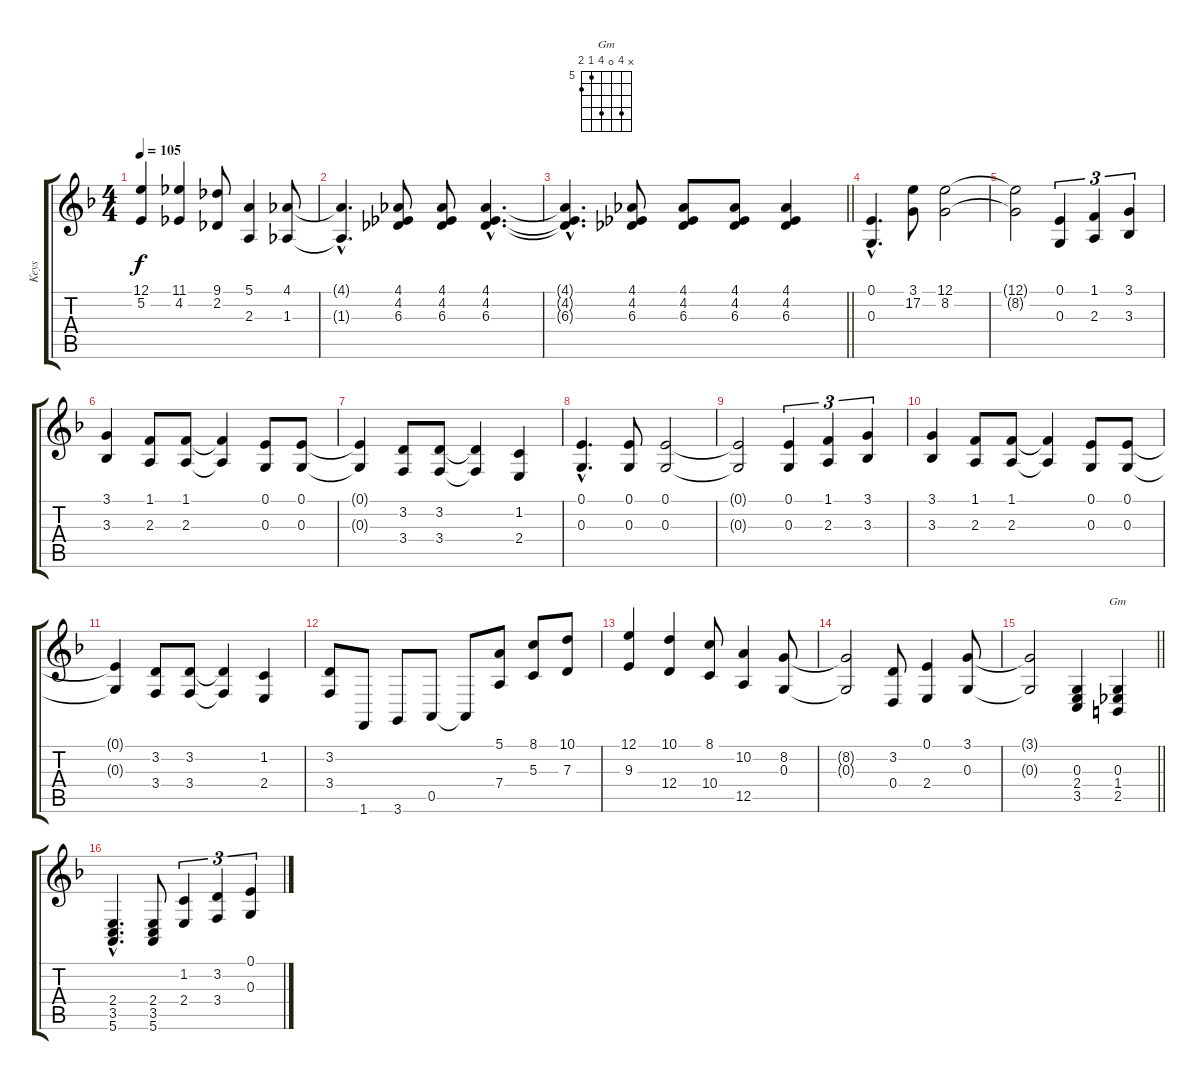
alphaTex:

\track ("Keys" "Keys") {instrument brightacousticpiano}
\staff {score tabs}
\tuning (E4 B3 G3 D3 A2 E2) {hide}
\chord ("Gm" x 8 0 8 5 6) {firstfret 5}
\ts (4 4)
\tempo 105
\clef g2
\ks f
(12.1 5.2).4{dy f} (11.1 4.2).4 (9.1 2.2).8 (5.1 2.3).4 (4.1 1.3).8 |
(4.1{hac t} 1.3{hac t}).4{d} (4.1 4.2 6.3).8 (4.1 4.2 6.3).8 (4.1{hac} 4.2{hac} 6.3{hac}).4{d} |
\barLineRight lightlight
(4.1{hac t} 4.2{hac t} 6.3{hac t}).4{d} (4.1 4.2 6.3).8 (4.1 4.2 6.3).8 (4.1 4.2 6.3).8 (4.1 4.2 6.3).4 |
(0.1{hac} 0.3{hac}).4{d} (3.1 17.2).8 (12.1 8.2).2 |
(12.1{t} 8.2{t}).2 (0.1 0.3).4{tu (3 2)} (1.1 2.3).4{tu (3 2)} (3.1 3.3).4{tu (3 2)} |
(3.1 3.3).4 (1.1 2.3).8 (1.1 2.3).8 (1.1{t} 2.3{t}).4 (0.1 0.3).8 (0.1 0.3).8 |
(0.1{t} 0.3{t}).4 (3.2 3.4).8 (3.2 3.4).8 (3.2{t} 3.4{t}).4 (1.2 2.4).4 |
(0.1{hac} 0.3{hac}).4{d} (0.1 0.3).8 (0.1 0.3).2 |
(0.1{t} 0.3{t}).2 (0.1 0.3).4{tu (3 2)} (1.1 2.3).4{tu (3 2)} (3.1 3.3).4{tu (3 2)} |
(3.1 3.3).4 (1.1 2.3).8 (1.1 2.3).8 (1.1{t} 2.3{t}).4 (0.1 0.3).8 (0.1 0.3).8 |
(0.1{t} 0.3{t}).4 (3.2 3.4).8 (3.2 3.4).8 (3.2{t} 3.4{t}).4 (1.2 2.4).4 |
(3.2 3.4).8 1.6.8 3.6.8 0.5.8 0.5{t}.8 (5.1 7.4).8 (8.1 5.3).8 (10.1 7.3).8 |
(12.1 9.3).4 (10.1 12.4).4 (8.1 10.4).8 (10.2 12.5).4 (8.2 0.3).8 |
(8.2{t} 0.3{t}).2 (3.2 0.4).8 (0.1 2.4).4 (3.1 0.3).8 |
\barLineRight lightlight
(3.1{t} 0.3{t}).2 (0.3 2.4 3.5).4 (0.3 1.4 2.5).4{ch "Gm"} |
(2.4{hac} 3.5{hac} 5.6{hac}).4{d} (2.4 3.5 5.6).8 (1.2 2.4).4{tu (3 2)} (3.2 3.4).4{tu (3 2)} (0.1 0.3).4{tu (3 2)}
